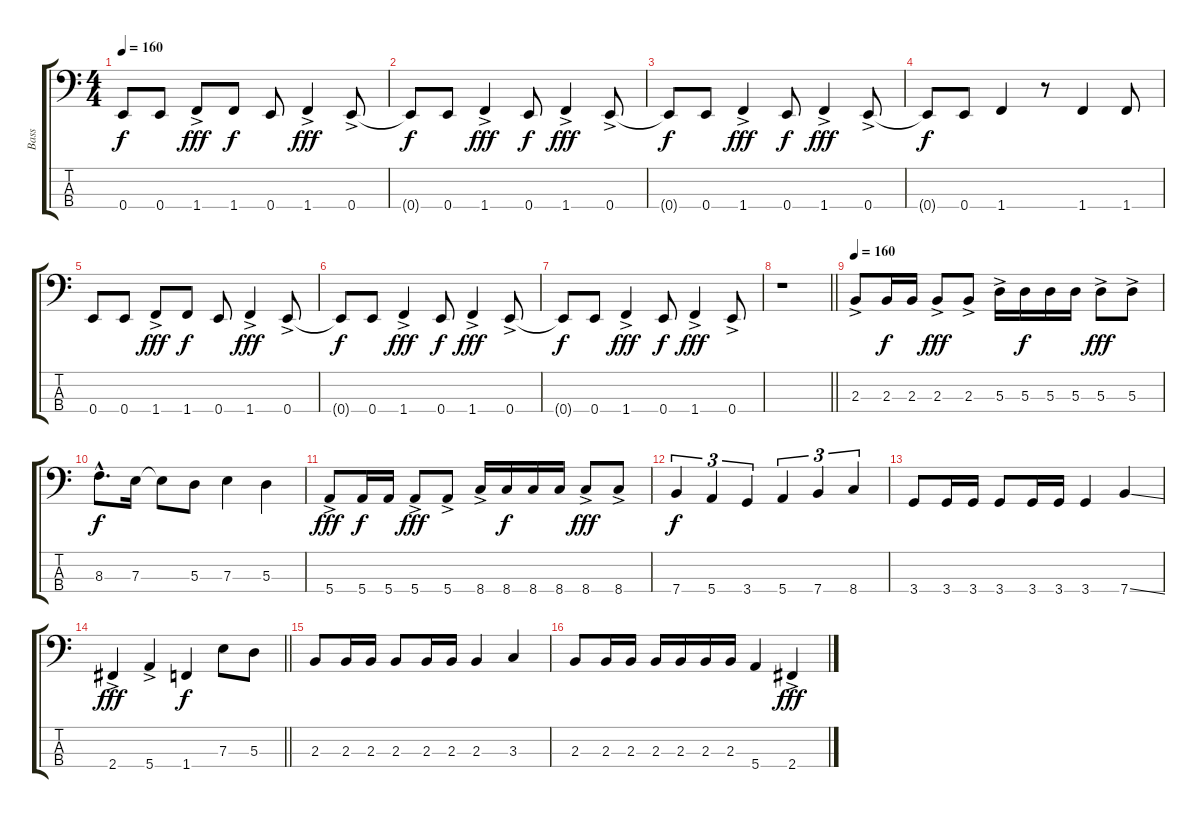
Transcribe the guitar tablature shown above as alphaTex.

\track ("Bass" "Bass") {instrument electricbasspick}
\staff {score tabs}
\tuning (G2 D2 A1 E1) {hide}
\ts (4 4)
\tempo 160
\clef f4
\ks c
0.4.8{dy f} 0.4.8 1.4{ac}.8{dy fff} 1.4.8{dy f} 0.4.8 1.4{ac}.4{dy fff} 0.4{ac}.8 |
0.4{t}.8{dy f} 0.4.8 1.4{ac}.4{dy fff} 0.4.8{dy f} 1.4{ac}.4{dy fff} 0.4{ac}.8 |
0.4{t}.8{dy f} 0.4.8 1.4{ac}.4{dy fff} 0.4.8{dy f} 1.4{ac}.4{dy fff} 0.4{ac}.8 |
0.4{t}.8{dy f} 0.4.8 1.4.4 r.8 1.4.4 1.4.8 |
0.4.8 0.4.8 1.4{ac}.8{dy fff} 1.4.8{dy f} 0.4.8 1.4{ac}.4{dy fff} 0.4{ac}.8 |
0.4{t}.8{dy f} 0.4.8 1.4{ac}.4{dy fff} 0.4.8{dy f} 1.4{ac}.4{dy fff} 0.4{ac}.8 |
0.4{t}.8{dy f} 0.4.8 1.4{ac}.4{dy fff} 0.4.8{dy f} 1.4{ac}.4{dy fff} 0.4{ac}.8 |
\barLineRight lightlight
r.1 |
\tempo 160
2.3{ac}.8 2.3.16{dy f} 2.3.16 2.3{ac}.8{dy fff} 2.3{ac}.8 5.3{ac}.16 5.3.16{dy f} 5.3.16 5.3.16 5.3{ac}.8{dy fff} 5.3{ac}.8 |
8.3{hac}.8{d dy f} 7.3.16 7.3{t}.8 5.3.8 7.3.4 5.3.4 |
5.4{ac}.8{dy fff} 5.4.16{dy f} 5.4.16 5.4{ac}.8{dy fff} 5.4{ac}.8 8.4{ac}.16 8.4.16{dy f} 8.4.16 8.4.16 8.4{ac}.8{dy fff} 8.4{ac}.8 |
7.4.4{tu (3 2) dy f} 5.4.4{tu (3 2)} 3.4.4{tu (3 2)} 5.4.4{tu (3 2)} 7.4.4{tu (3 2)} 8.4.4{tu (3 2)} |
3.4.8 3.4.16 3.4.16 3.4.8 3.4.16 3.4.16 3.4.4 7.4{ss}.4 |
\barLineRight lightlight
2.4{ac}.4{dy fff} 5.4{ac}.4 1.4.4{dy f} 7.3.8 5.3.8 |
2.3.8 2.3.16 2.3.16 2.3.8 2.3.16 2.3.16 2.3.4 3.3.4 |
2.3.8 2.3.16 2.3.16 2.3.16 2.3.16 2.3.16 2.3.16 5.4.4 2.4{ac}.4{dy fff}
